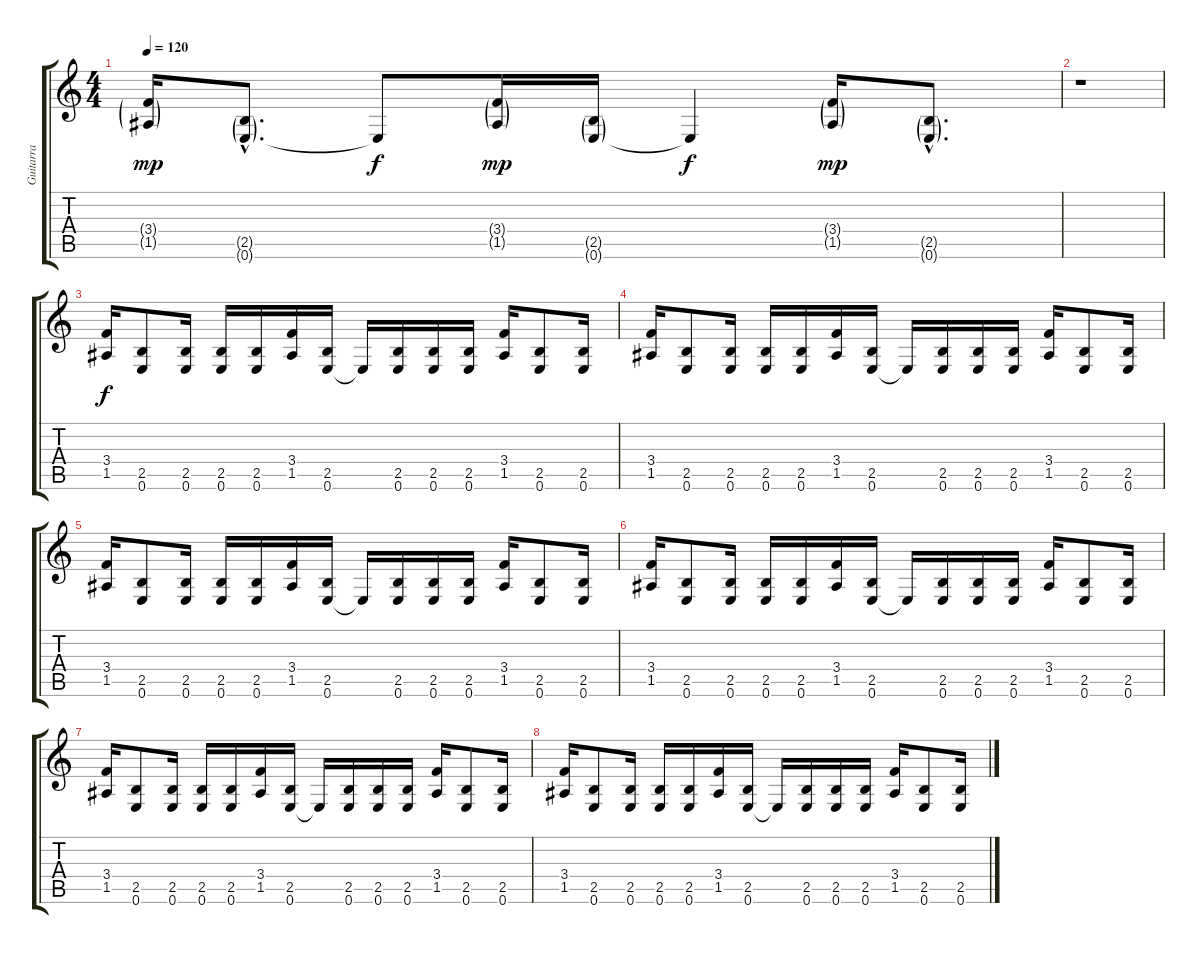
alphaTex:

\track ("Guitarra" "Guitarra") {instrument distortionguitar}
\staff {score tabs}
\tuning (E4 B3 G3 D3 A2 E2) {hide}
\ts (4 4)
\tempo 120
\clef g2
\ks c
(3.4{g} 1.5{g}).16{dy mp} (2.5{g hac} 0.6{g hac}).8{d} 0.6{t}.8{dy f} (3.4{g} 1.5{g}).16{dy mp} (2.5{g} 0.6{g}).16 0.6{t}.4{dy f} (3.4{g} 1.5{g}).16{dy mp} (2.5{g hac} 0.6{g hac}).8{d} |
r.1 |
(3.4 1.5).16{dy f} (2.5 0.6).8 (2.5 0.6).16 (2.5 0.6).16 (2.5 0.6).16 (3.4 1.5).16 (2.5 0.6).16 0.6{t}.16 (2.5 0.6).16 (2.5 0.6).16 (2.5 0.6).16 (3.4 1.5).16 (2.5 0.6).8 (2.5 0.6).16 |
(3.4 1.5).16 (2.5 0.6).8 (2.5 0.6).16 (2.5 0.6).16 (2.5 0.6).16 (3.4 1.5).16 (2.5 0.6).16 0.6{t}.16 (2.5 0.6).16 (2.5 0.6).16 (2.5 0.6).16 (3.4 1.5).16 (2.5 0.6).8 (2.5 0.6).16 |
(3.4 1.5).16 (2.5 0.6).8 (2.5 0.6).16 (2.5 0.6).16 (2.5 0.6).16 (3.4 1.5).16 (2.5 0.6).16 0.6{t}.16 (2.5 0.6).16 (2.5 0.6).16 (2.5 0.6).16 (3.4 1.5).16 (2.5 0.6).8 (2.5 0.6).16 |
(3.4 1.5).16 (2.5 0.6).8 (2.5 0.6).16 (2.5 0.6).16 (2.5 0.6).16 (3.4 1.5).16 (2.5 0.6).16 0.6{t}.16 (2.5 0.6).16 (2.5 0.6).16 (2.5 0.6).16 (3.4 1.5).16 (2.5 0.6).8 (2.5 0.6).16 |
(3.4 1.5).16 (2.5 0.6).8 (2.5 0.6).16 (2.5 0.6).16 (2.5 0.6).16 (3.4 1.5).16 (2.5 0.6).16 0.6{t}.16 (2.5 0.6).16 (2.5 0.6).16 (2.5 0.6).16 (3.4 1.5).16 (2.5 0.6).8 (2.5 0.6).16 |
(3.4 1.5).16 (2.5 0.6).8 (2.5 0.6).16 (2.5 0.6).16 (2.5 0.6).16 (3.4 1.5).16 (2.5 0.6).16 0.6{t}.16 (2.5 0.6).16 (2.5 0.6).16 (2.5 0.6).16 (3.4 1.5).16 (2.5 0.6).8 (2.5 0.6).16
